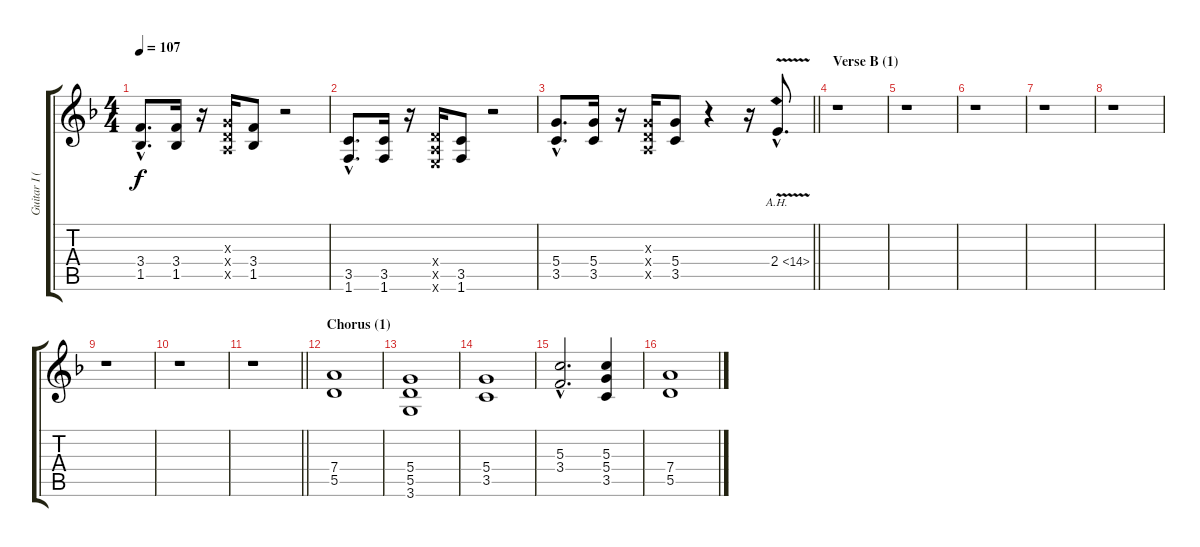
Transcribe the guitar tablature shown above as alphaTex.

\track ("Guitar I (tabbed)" "Guitar I (") {instrument distortionguitar}
\staff {score tabs}
\tuning (E4 B3 G3 D3 A2 E2) {hide}
\ts (4 4)
\tempo 107
\clef g2
\ks dminor
(3.4{hac} 1.5{hac}).8{d dy f} (3.4 1.5).16 r.16 (0.3{x} 0.4{x} 0.5{x}).16 (3.4 1.5).8 r.2 |
(3.5{hac} 1.6{hac}).8{d} (3.5 1.6).16 r.16 (0.4{x} 0.5{x} 0.6{x}).16 (3.5 1.6).8 r.2 |
\barLineRight lightlight
(5.4{hac} 3.5{hac}).8{d} (5.4 3.5).16 r.16 (0.3{x} 0.4{x} 0.5{x}).16 (5.4 3.5).8 r.4 r.16 2.4{ah 12 v hac}.8{d} |
\section ("" "Verse B (1)")
r.1 |
r.1 |
r.1 |
r.1 |
r.1 |
r.1 |
r.1 |
\barLineRight lightlight
r.1 |
\section ("" "Chorus (1)")
(7.4 5.5).1 |
(5.4 5.5 3.6).1 |
(5.4 3.5).1 |
(5.3{hac} 3.4{hac}).2{d} (5.3 5.4 3.5).4 |
(7.4 5.5).1
